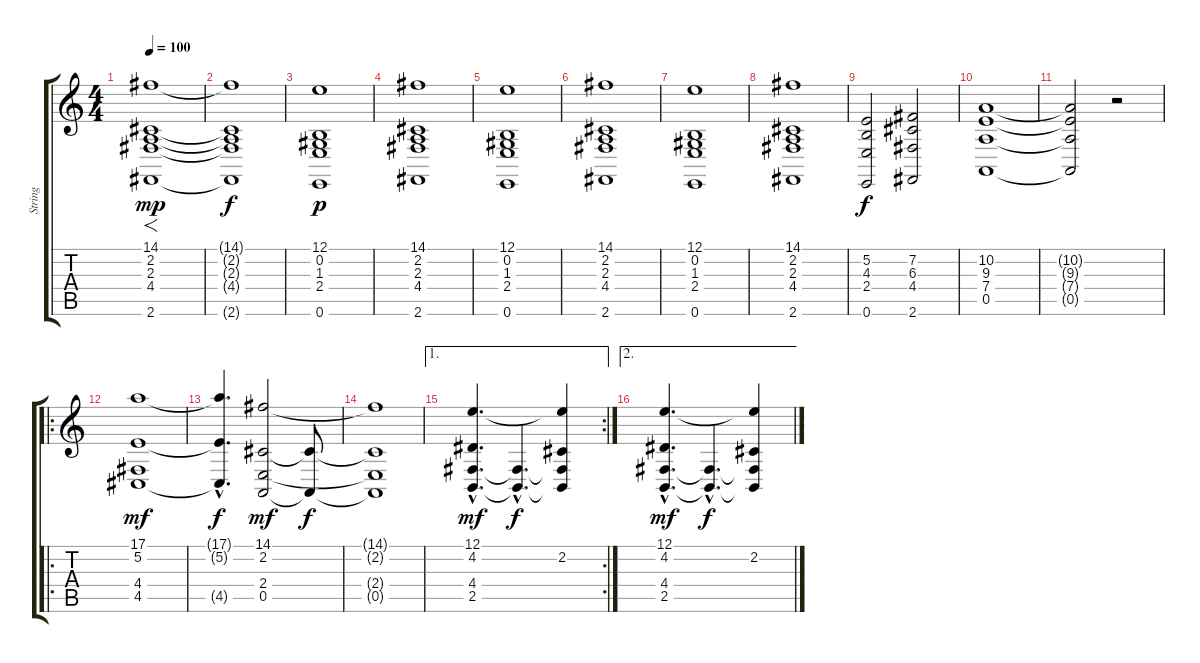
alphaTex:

\track ("String" "String") {instrument stringensemble1}
\staff {score tabs}
\tuning (E4 B3 G3 D3 A2 E2) {hide}
\ts (4 4)
\tempo 100
\clef g2
\ks c
(14.1 2.2 2.3 4.4 2.6).1{f dy mp instrument stringensemble1} |
(14.1{t} 2.2{t} 2.3{t} 4.4{t} 2.6{t}).1{dy f} |
(12.1 0.2 1.3 2.4 0.6).1{dy p} |
(14.1 2.2 2.3 4.4 2.6).1 |
(12.1 0.2 1.3 2.4 0.6).1 |
(14.1 2.2 2.3 4.4 2.6).1 |
(12.1 0.2 1.3 2.4 0.6).1 |
(14.1 2.2 2.3 4.4 2.6).1 |
(5.2 4.3 2.4 0.6).2{dy f} (7.2 6.3 4.4 2.6).2 |
(10.2 9.3 7.4 0.5).1 |
(10.2{t} 9.3{t} 7.4{t} 0.5{t}).2{volume 0} r.2 |
\ro
(17.1 5.2 4.4 4.5).1{dy mf volume 9 instrument stringensemble1} |
(17.1{hac t} 5.2{hac t} 4.5{hac t}).4{d dy f} (14.1 2.2 2.4 0.5).2{dy mf} (2.2{t} 0.5{t}).8{dy f} |
(14.1{t} 2.2{t} 2.4{t} 0.5{t}).1 |
\ae 1
\rc 2
(12.1{hac} 4.2{hac} 4.4{hac} 2.5{hac}).4{d dy mf} (4.4{hac t} 2.5{hac t}).4{d dy f} (12.1{t} 2.2 4.4{t} 2.5{t}).4 |
\ae 2
(12.1{hac} 4.2{hac} 4.4{hac} 2.5{hac}).4{d dy mf} (4.4{hac t} 2.5{hac t}).4{d dy f} (12.1{t} 2.2 4.4{t} 2.5{t}).4
